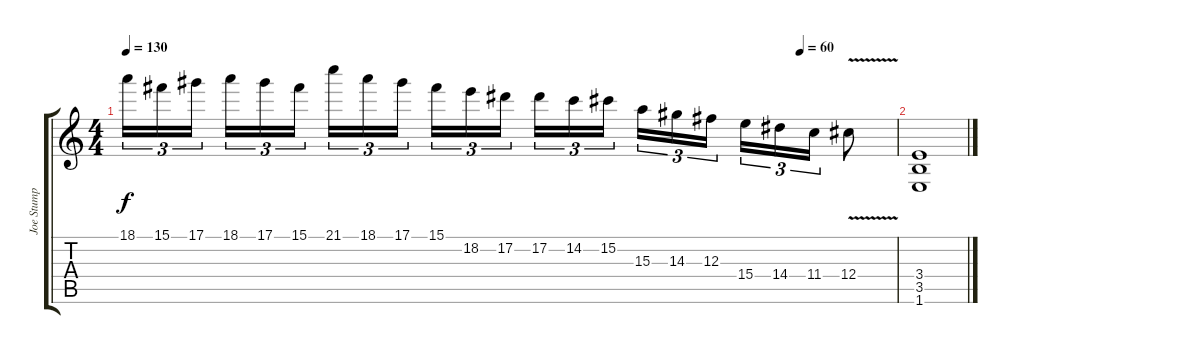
\track ("Joe Stump" "Joe Stump") {instrument distortionguitar}
\staff {score tabs}
\tuning (Eb4 Bb3 Gb3 Db3 Ab2 Eb2) {hide}
\ts (4 4)
\tempo 130
\tempo (60 0.875)
\clef g2
\ks c
18.1.16{tu (3 2) dy f} 15.1.16{tu (3 2)} 17.1.16{tu (3 2) beam splitsecondary} 18.1.16{tu (3 2)} 17.1.16{tu (3 2)} 15.1.16{tu (3 2)} 21.1.16{tu (3 2)} 18.1.16{tu (3 2)} 17.1.16{tu (3 2) beam splitsecondary} 15.1.16{tu (3 2)} 18.2.16{tu (3 2)} 17.2.16{tu (3 2)} 17.2.16{tu (3 2)} 14.2.16{tu (3 2)} 15.2.16{tu (3 2) beam splitsecondary} 15.3.16{tu (3 2)} 14.3.16{tu (3 2)} 12.3.16{tu (3 2)} 15.4.16{tu (3 2)} 14.4.16{tu (3 2)} 11.4.16{tu (3 2)} 12.4{v}.8 |
(3.4 3.5 1.6).1
